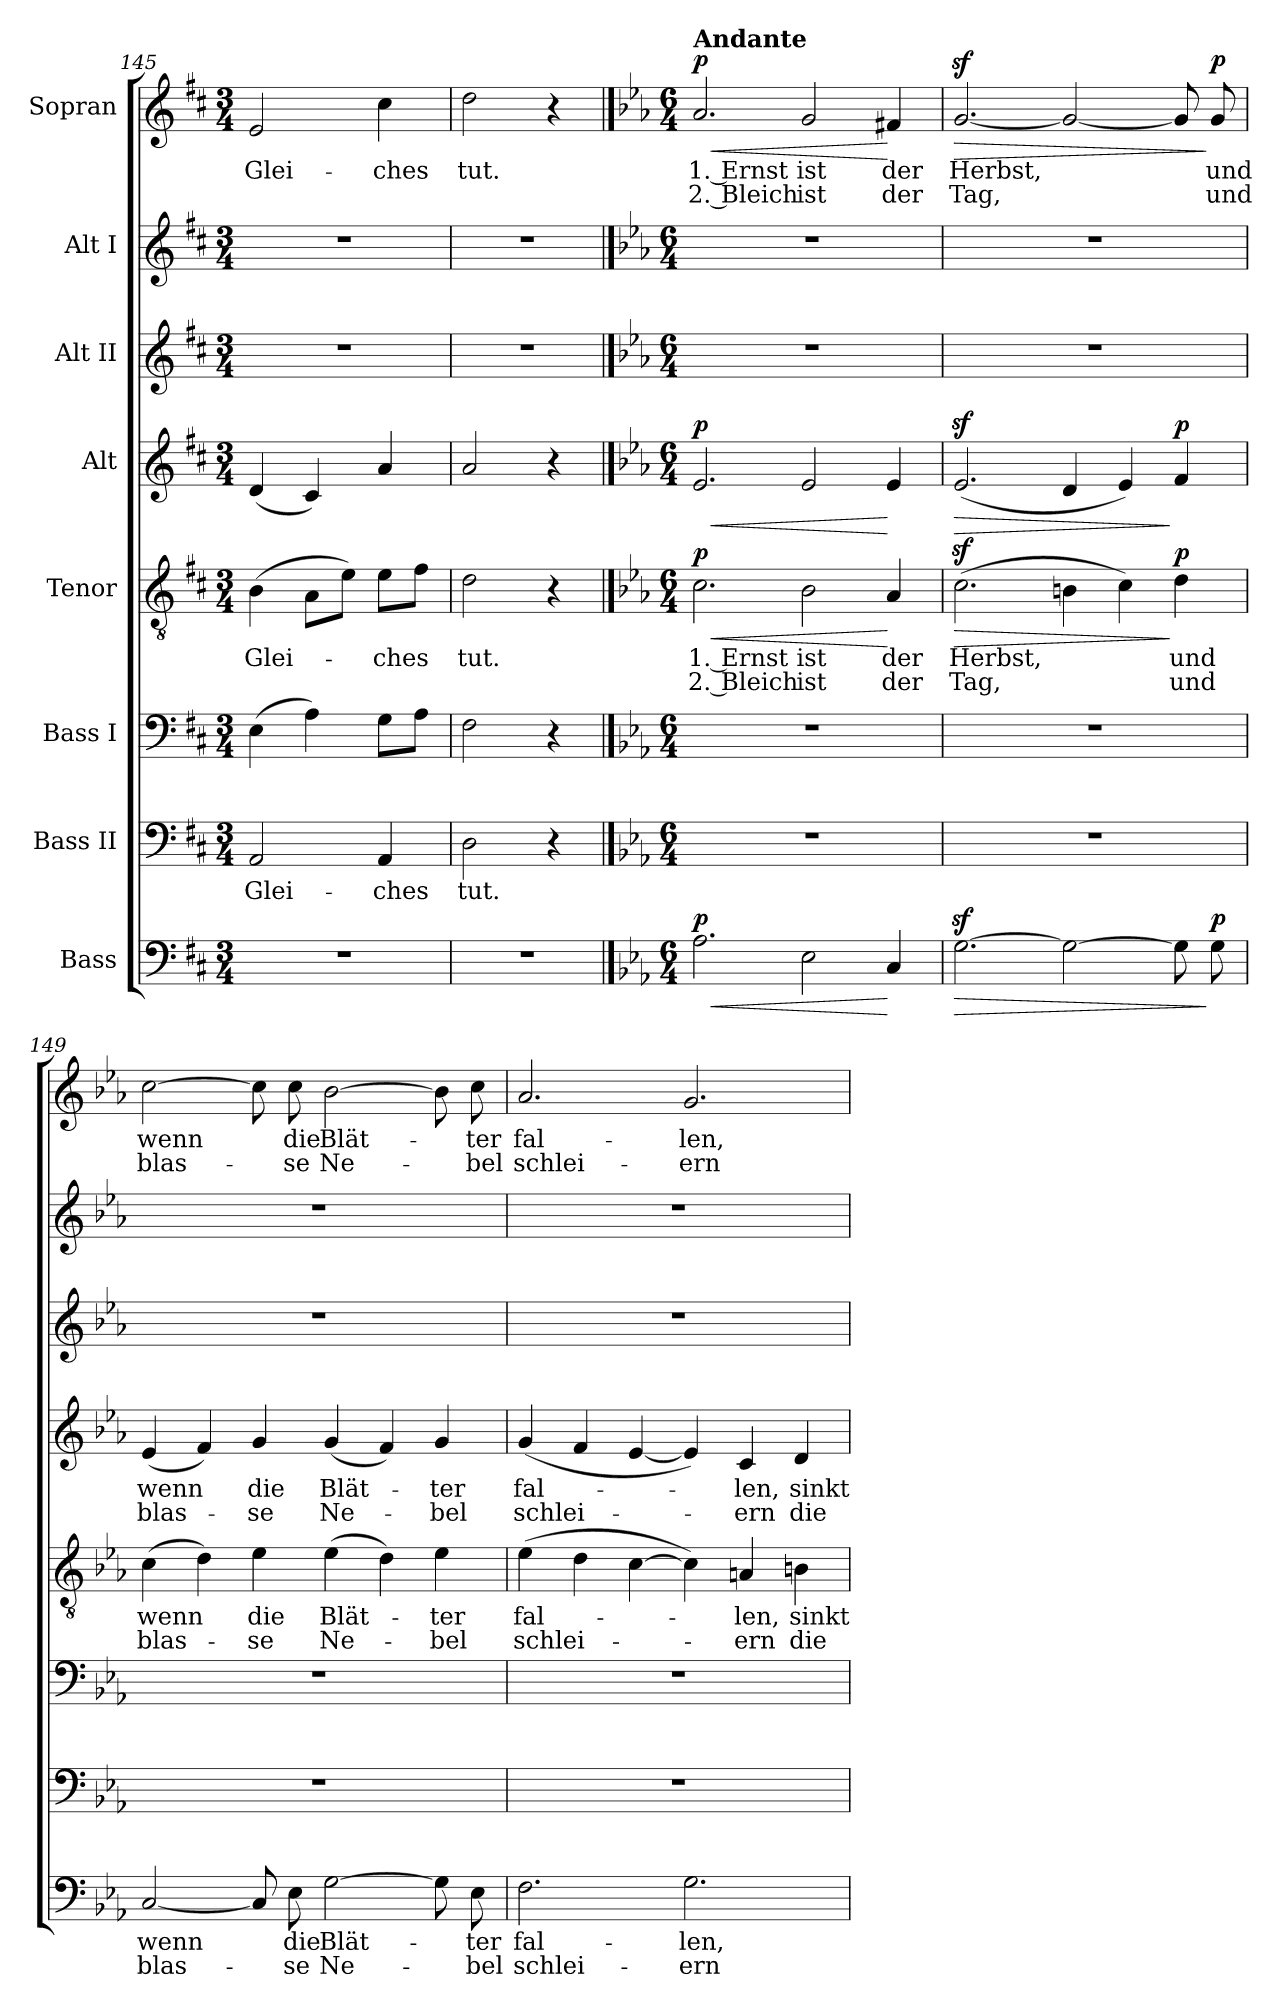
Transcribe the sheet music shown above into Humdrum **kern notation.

**kern	**text	**text	**dynam	**kern	**text	**kern	**kern	**text	**text	**dynam	**kern	**text	**text	**dynam	**kern	**kern	**kern	**text	**text	**dynam
*part8	*part8	*part8	*part8	*part7	*part7	*part6	*part5	*part5	*part5	*part5	*part4	*part4	*part4	*part4	*part3	*part2	*part1	*part1	*part1	*part1
*staff8	*staff8	*staff8	*staff8	*staff7	*staff7	*staff6	*staff5	*staff5	*staff5	*staff5	*staff4	*staff4	*staff4	*staff4	*staff3	*staff2	*staff1	*staff1	*staff1	*staff1
*I"Bass	*	*	*	*I"Bass II	*	*I"Bass I	*I"Tenor	*	*	*	*I"Alt	*	*	*	*I"Alt II	*I"Alt I	*I"Sopran	*	*	*
*clefF4	*	*	*	*clefF4	*	*clefF4	*clefGv2	*	*	*	*clefG2	*	*	*	*clefG2	*clefG2	*clefG2	*	*	*
*k[f#c#]	*	*	*	*k[f#c#]	*	*k[f#c#]	*k[f#c#]	*	*	*	*k[f#c#]	*	*	*	*k[f#c#]	*k[f#c#]	*k[f#c#]	*	*	*
*M3/4	*	*	*	*M3/4	*	*M3/4	*M3/4	*	*	*	*M3/4	*	*	*	*M3/4	*M3/4	*M3/4	*	*	*
=145	=145	=145	=145	=145	=145	=145	=145	=145	=145	=145	=145	=145	=145	=145	=145	=145	=145	=145	=145	=145
2.r	.	.	.	2AA/	Glei-	(4E\	(4B\	Glei-	.	.	(4d/	.	.	.	2.r	2.r	2e/	Glei-	.	.
.	.	.	.	.	.	4A\)	8A\L	.	.	.	4c#/)	.	.	.	.	.	.	.	.	.
.	.	.	.	.	.	.	8e\J)	.	.	.	.	.	.	.	.	.	.	.	.	.
.	.	.	.	4AA/	-ches	8G\L	8e\L	-ches	.	.	4a/	.	.	.	.	.	4cc#\	-ches	.	.
.	.	.	.	.	.	8A\J	8f#\J	.	.	.	.	.	.	.	.	.	.	.	.	.
=146	=146	=146	=146	=146	=146	=146	=146	=146	=146	=146	=146	=146	=146	=146	=146	=146	=146	=146	=146	=146
2.r	.	.	.	2D\	tut.	2F#\	2d\	tut.	.	.	2a/	.	.	.	2.r	2.r	2dd\	tut.	.	.
.	.	.	.	4r	.	4r	4r	.	.	.	4r	.	.	.	.	.	4r	.	.	.
!!LO:LB:g=z
==147	==147	==147	==147	==147	==147	==147	==147	==147	==147	==147	==147	==147	==147	==147	==147	==147	==147	==147	==147	==147
*k[b-e-a-]	*	*	*	*k[b-e-a-]	*	*k[b-e-a-]	*k[b-e-a-]	*	*	*	*k[b-e-a-]	*	*	*	*k[b-e-a-]	*k[b-e-a-]	*k[b-e-a-]	*	*	*
*M6/4	*	*	*	*M6/4	*	*M6/4	*M6/4	*	*	*	*M6/4	*	*	*	*M6/4	*M6/4	*M6/4	*	*	*
!	!	!	!	!	!	!	!	!	!	!	!	!	!	!	!	!	!LO:TX:a:B:t=Andante	!	!	!
!	!	!	!LO:HP:b	!	!	!	!	!	!	!LO:HP:b	!	!	!	!LO:HP:b	!	!	!	!	!	!LO:HP:b
!	!	!	!LO:DY:n=1:a	!	!	!	!	!	!	!LO:DY:n=1:a	!	!	!	!LO:DY:n=1:a	!	!	!	!	!	!LO:DY:n=1:a
2.A-\	.	.	< p	1.r	.	1.r	2.c\	1. Ernst	2. Bleich	< p	2.e-/	.	.	< p	1.r	1.r	2.a-/	1. Ernst	2. Bleich	< p
2E-\	.	.	.	.	.	.	2B-\	ist	ist	.	2e-/	.	.	.	.	.	2g/	ist	ist	.
4C/	.	.	[	.	.	.	4A-/	der	der	[	4e-/	.	.	[	.	.	4f#X/	der	der	[
=148	=148	=148	=148	=148	=148	=148	=148	=148	=148	=148	=148	=148	=148	=148	=148	=148	=148	=148	=148	=148
!	!	!	!LO:HP:b	!	!	!	!	!	!	!LO:HP:b	!	!	!	!LO:HP:b	!	!	!	!	!	!LO:HP:b
[2.Gz>\	.	.	>	1.r	.	1.r	(>2.cz>\	Herbst,	Tag,	>	(2.e-z>/	.	.	>	1.r	1.r	[2.gz>/	Herbst,	Tag,	>
2G\_	.	.	.	.	.	.	4Bn\	.	.	.	4d/	.	.	.	.	.	2g/_	.	.	.
.	.	.	.	.	.	.	4c\)	.	.	.	4e-/)	.	.	.	.	.	.	.	.	.
!	!	!	!	!	!	!	!	!	!	!LO:DY:n=1:a	!	!	!	!LO:DY:n=1:a	!	!	!	!	!	!
8G\]	.	.	.	.	.	.	4d\	und	und	] p	4f/	.	.	] p	.	.	8g/]	.	.	.
!	!	!	!LO:DY:n=1:a	!	!	!	!	!	!	!	!	!	!	!	!	!	!	!	!	!LO:DY:n=1:a
8G\	.	.	] p	.	.	.	.	.	.	.	.	.	.	.	.	.	8g/	und	und	] p
=149	=149	=149	=149	=149	=149	=149	=149	=149	=149	=149	=149	=149	=149	=149	=149	=149	=149	=149	=149	=149
[2C/	wenn	blas-	.	1.r	.	1.r	(>4c\	wenn	blas-	.	(4e-/	wenn	blas-	.	1.r	1.r	[2cc\	wenn	blas-	.
.	.	.	.	.	.	.	4d\)	.	.	.	4f/)	.	.	.	.	.	.	.	.	.
8C/]	.	.	.	.	.	.	4e-\	die	-se	.	4g/	die	-se	.	.	.	8cc\]	.	.	.
8E-\	die	-se	.	.	.	.	.	.	.	.	.	.	.	.	.	.	8cc\	die	-se	.
[2G\	Blät-	Ne-	.	.	.	.	(>4e-\	Blät-	Ne-	.	(4g/	Blät-	Ne-	.	.	.	[2b-\	Blät-	Ne-	.
.	.	.	.	.	.	.	4d\)	.	.	.	4f/)	.	.	.	.	.	.	.	.	.
8G\]	.	.	.	.	.	.	4e-\	-ter	-bel	.	4g/	-ter	-bel	.	.	.	8b-\]	.	.	.
8E-\	-ter	-bel	.	.	.	.	.	.	.	.	.	.	.	.	.	.	8cc\	-ter	-bel	.
=150	=150	=150	=150	=150	=150	=150	=150	=150	=150	=150	=150	=150	=150	=150	=150	=150	=150	=150	=150	=150
2.F\	fal-	schlei-	.	1.r	.	1.r	(>4e-\	fal-	schlei-	.	(4g/	fal-	schlei-	.	1.r	1.r	2.a-/	fal-	schlei-	.
.	.	.	.	.	.	.	4d\	.	.	.	4f/	.	.	.	.	.	.	.	.	.
.	.	.	.	.	.	.	[4c\	.	.	.	[4e-/	.	.	.	.	.	.	.	.	.
2.G\	-len,	-ern	.	.	.	.	4c\])	.	.	.	4e-/])	.	.	.	.	.	2.g/	-len,	-ern	.
.	.	.	.	.	.	.	4An/	-len,	-ern	.	4c/	-len,	-ern	.	.	.	.	.	.	.
.	.	.	.	.	.	.	4Bn\	sinkt	die	.	4d/	sinkt	die	.	.	.	.	.	.	.
=	=	=	=	=	=	=	=	=	=	=	=	=	=	=	=	=	=	=	=	=
*-	*-	*-	*-	*-	*-	*-	*-	*-	*-	*-	*-	*-	*-	*-	*-	*-	*-	*-	*-	*-
